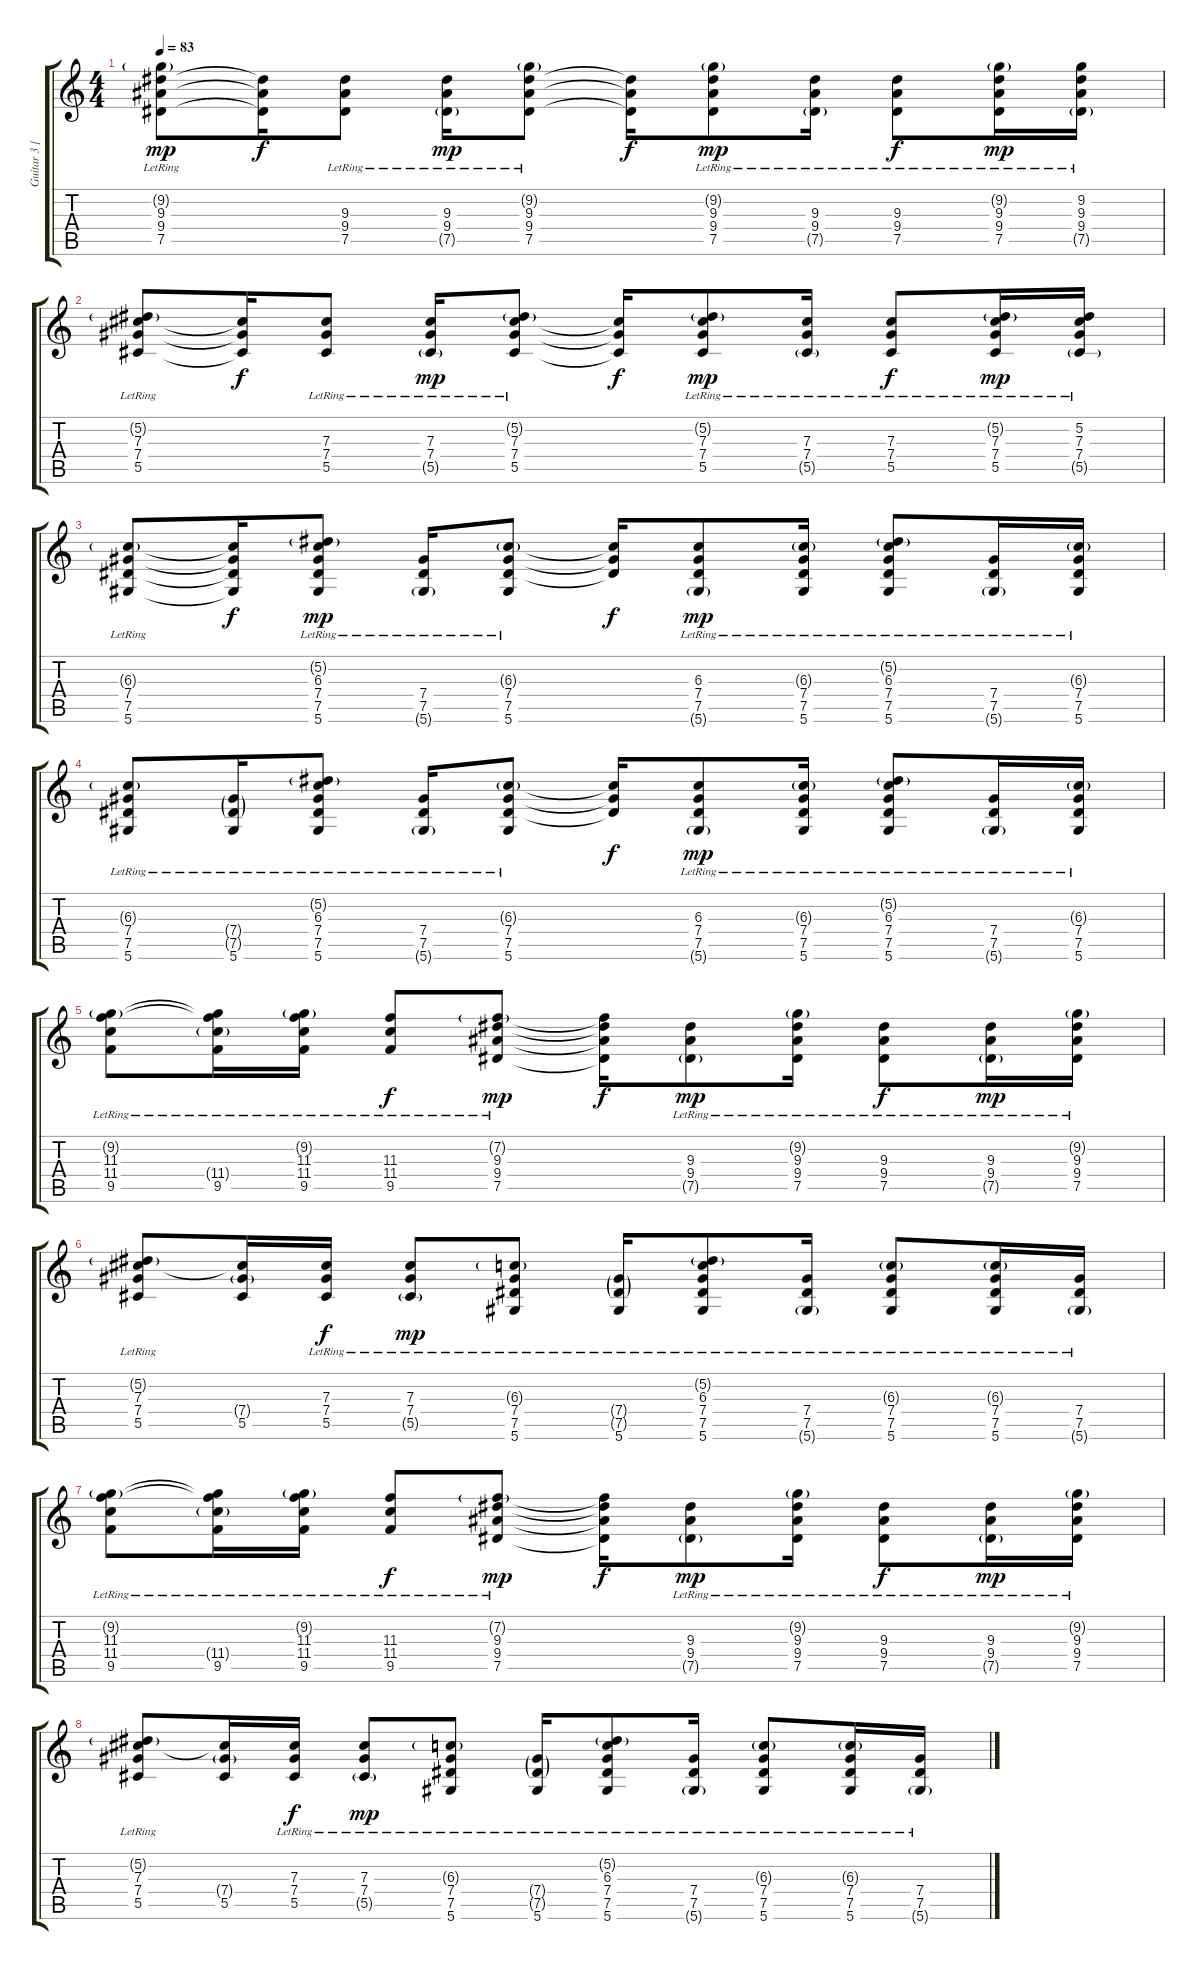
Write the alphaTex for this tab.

\track ("Guitar 3 [chords]" "Guitar 3 [") {instrument acousticguitarsteel}
\staff {score tabs}
\tuning (Eb4 Bb3 Gb3 Db3 Ab2 Eb2) {hide}
\ts (4 4)
\tempo 83
\clef g2
\ks c
(9.2{g lr} 9.3{lr} 9.4{lr} 7.5{lr}).8{dy mp} (9.3{t} 9.4{t} 7.5{t}).16{dy f} (9.3{lr} 9.4{lr} 7.5{lr}).8 (9.3{lr} 9.4{lr} 7.5{g lr}).16{dy mp} (9.2{g lr} 9.3{lr} 9.4{lr} 7.5{lr}).8 (9.3{t} 9.4{t} 7.5{t}).16{dy f} (9.2{g lr} 9.3{lr} 9.4{lr} 7.5{lr}).8{dy mp} (9.3{lr} 9.4{lr} 7.5{g lr}).16 (9.3{lr} 9.4{lr} 7.5{lr}).8{dy f} (9.2{g lr} 9.3{lr} 9.4{lr} 7.5{lr}).16{dy mp} (9.2{lr} 9.3{lr} 9.4{lr} 7.5{g lr}).16 |
(5.2{g lr} 7.3{lr} 7.4{lr} 5.5{lr}).8 (7.3{t} 7.4{t} 5.5{t}).16{dy f} (7.3{lr} 7.4{lr} 5.5{lr}).8 (7.3{lr} 7.4{lr} 5.5{g lr}).16{dy mp} (5.2{g lr} 7.3{lr} 7.4{lr} 5.5{lr}).8 (7.3{t} 7.4{t} 5.5{t}).16{dy f} (5.2{g lr} 7.3{lr} 7.4{lr} 5.5{lr}).8{dy mp} (7.3{lr} 7.4{lr} 5.5{g lr}).16 (7.3{lr} 7.4{lr} 5.5{lr}).8{dy f} (5.2{g lr} 7.3{lr} 7.4{lr} 5.5{lr}).16{dy mp} (5.2{lr} 7.3{lr} 7.4{lr} 5.5{g lr}).16 |
(6.3{g lr} 7.4{lr} 7.5{lr} 5.6{lr}).8 (6.3{t} 7.4{t} 7.5{t} 5.6{t}).16{dy f} (5.2{g lr} 6.3{lr} 7.4{lr} 7.5{lr} 5.6{lr}).8{dy mp} (7.4{lr} 7.5{lr} 5.6{g lr}).16 (6.3{g lr} 7.4{lr} 7.5{lr} 5.6{lr}).8 (6.3{t} 7.4{t} 7.5{t}).16{dy f} (6.3{lr} 7.4{lr} 7.5{lr} 5.6{g lr}).8{dy mp} (6.3{g lr} 7.4{lr} 7.5{lr} 5.6{lr}).16 (5.2{g lr} 6.3{lr} 7.4{lr} 7.5{lr} 5.6{lr}).8 (7.4{lr} 7.5{lr} 5.6{g lr}).16 (6.3{g lr} 7.4{lr} 7.5{lr} 5.6{lr}).16 |
(6.3{g lr} 7.4{lr} 7.5{lr} 5.6{lr}).8 (7.4{g lr} 7.5{g lr} 5.6{lr}).16 (5.2{g lr} 6.3{lr} 7.4{lr} 7.5{lr} 5.6{lr}).8 (7.4{lr} 7.5{lr} 5.6{g lr}).16 (6.3{g lr} 7.4{lr} 7.5{lr} 5.6{lr}).8 (6.3{t} 7.4{t} 7.5{t}).16{dy f} (6.3{lr} 7.4{lr} 7.5{lr} 5.6{g lr}).8{dy mp} (6.3{g lr} 7.4{lr} 7.5{lr} 5.6{lr}).16 (5.2{g lr} 6.3{lr} 7.4{lr} 7.5{lr} 5.6{lr}).8 (7.4{lr} 7.5{lr} 5.6{g lr}).16 (6.3{g lr} 7.4{lr} 7.5{lr} 5.6{lr}).16 |
(9.2{g lr} 11.3{lr} 11.4{lr} 9.5{lr}).8 (9.2{t} 11.3{t} 11.4{g lr} 9.5{lr}).16 (9.2{g lr} 11.3{lr} 11.4{lr} 9.5{lr}).16 (11.3{lr} 11.4{lr} 9.5{lr}).8{dy f} (7.2{g lr} 9.3{lr} 9.4{lr} 7.5{lr}).8{dy mp} (7.2{t} 9.3{t} 9.4{t} 7.5{t}).16{dy f} (9.3{lr} 9.4{lr} 7.5{g lr}).8{dy mp} (9.2{g lr} 9.3{lr} 9.4{lr} 7.5{lr}).16 (9.3{lr} 9.4{lr} 7.5{lr}).8{dy f} (9.3{lr} 9.4{lr} 7.5{g lr}).16{dy mp} (9.2{g lr} 9.3{lr} 9.4{lr} 7.5{lr}).16 |
(5.2{g lr} 7.3{lr} 7.4{lr} 5.5{lr}).8 (7.3{t} 7.4{g} 5.5).16 (7.3{lr} 7.4{lr} 5.5{lr}).16{dy f} (7.3{lr} 7.4{lr} 5.5{g lr}).8{dy mp} (6.3{g lr} 7.4{lr} 7.5{lr} 5.6{lr}).8 (7.4{g lr} 7.5{g lr} 5.6{lr}).16 (5.2{g lr} 6.3{lr} 7.4{lr} 7.5{lr} 5.6{lr}).8 (7.4{lr} 7.5{lr} 5.6{g lr}).16 (6.3{g lr} 7.4{lr} 7.5{lr} 5.6{lr}).8 (6.3{g lr} 7.4{lr} 7.5{lr} 5.6{lr}).16 (7.4{lr} 7.5{lr} 5.6{g lr}).16 |
(9.2{g lr} 11.3{lr} 11.4{lr} 9.5{lr}).8 (9.2{t} 11.3{t} 11.4{g lr} 9.5{lr}).16 (9.2{g lr} 11.3{lr} 11.4{lr} 9.5{lr}).16 (11.3{lr} 11.4{lr} 9.5{lr}).8{dy f} (7.2{g lr} 9.3{lr} 9.4{lr} 7.5{lr}).8{dy mp} (7.2{t} 9.3{t} 9.4{t} 7.5{t}).16{dy f} (9.3{lr} 9.4{lr} 7.5{g lr}).8{dy mp} (9.2{g lr} 9.3{lr} 9.4{lr} 7.5{lr}).16 (9.3{lr} 9.4{lr} 7.5{lr}).8{dy f} (9.3{lr} 9.4{lr} 7.5{g lr}).16{dy mp} (9.2{g lr} 9.3{lr} 9.4{lr} 7.5{lr}).16 |
(5.2{g lr} 7.3{lr} 7.4{lr} 5.5{lr}).8 (7.3{t} 7.4{g} 5.5).16 (7.3{lr} 7.4{lr} 5.5{lr}).16{dy f} (7.3{lr} 7.4{lr} 5.5{g lr}).8{dy mp} (6.3{g lr} 7.4{lr} 7.5{lr} 5.6{lr}).8 (7.4{g lr} 7.5{g lr} 5.6{lr}).16 (5.2{g lr} 6.3{lr} 7.4{lr} 7.5{lr} 5.6{lr}).8 (7.4{lr} 7.5{lr} 5.6{g lr}).16 (6.3{g lr} 7.4{lr} 7.5{lr} 5.6{lr}).8 (6.3{g lr} 7.4{lr} 7.5{lr} 5.6{lr}).16 (7.4{lr} 7.5{lr} 5.6{g lr}).16
